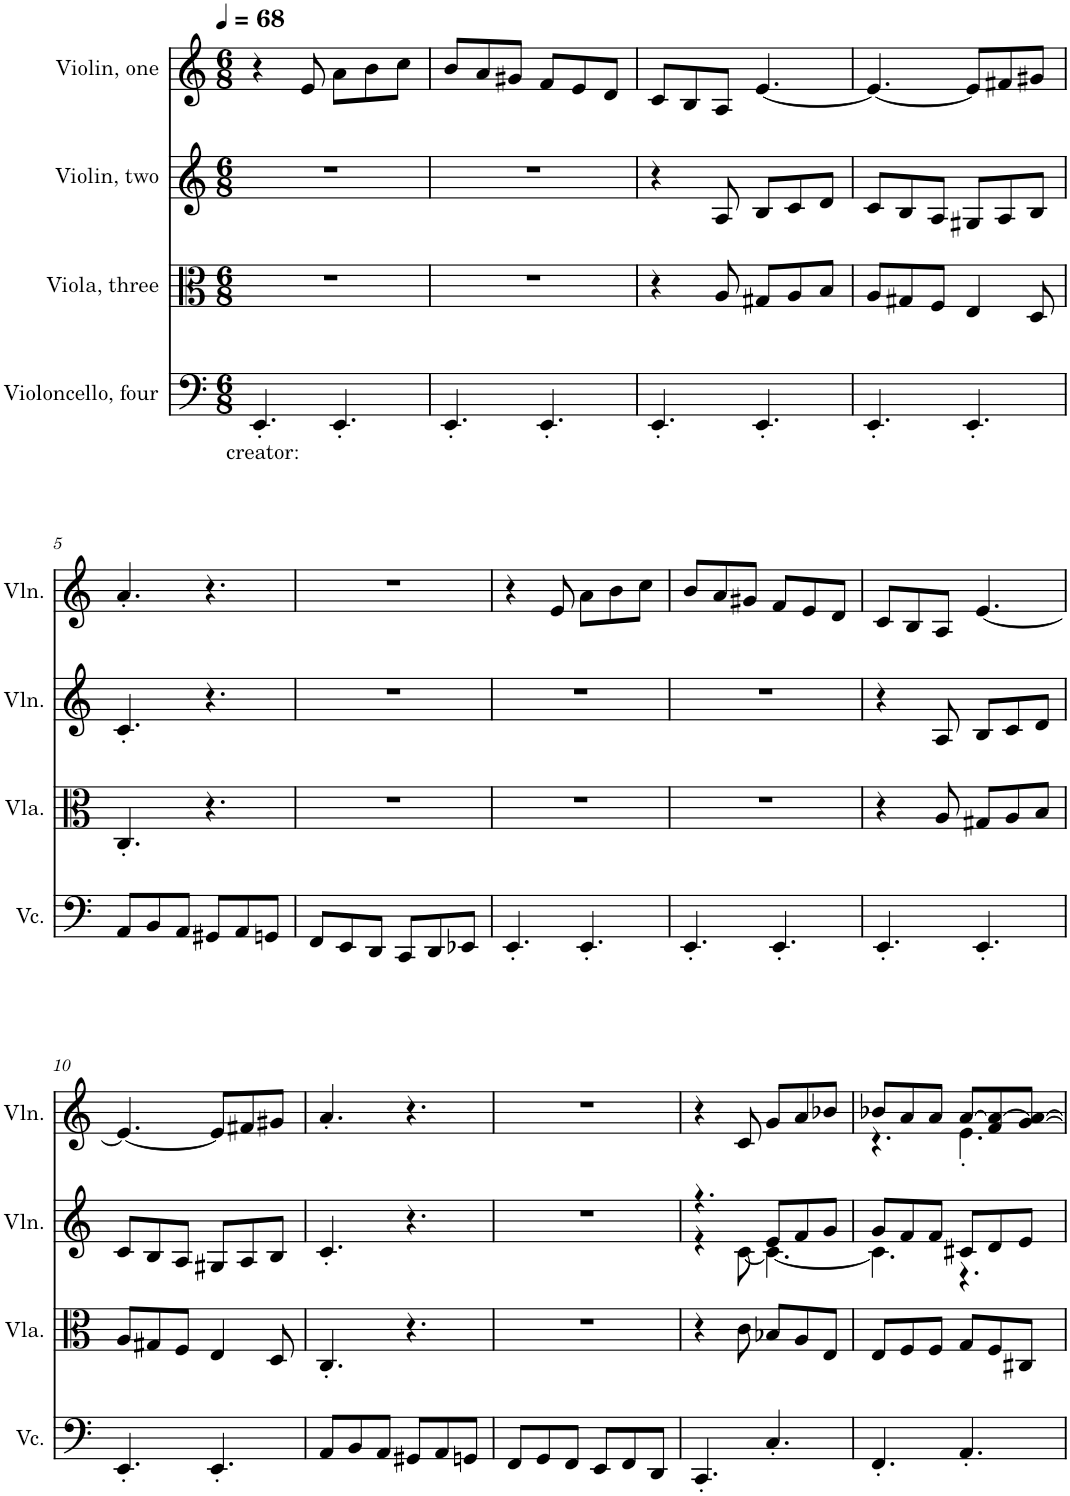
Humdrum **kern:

**kern	**text	**kern	**kern	**kern
*part4	*part4	*part3	*part2	*part1
*staff4	*staff4	*staff3	*staff2	*staff1
*I"Violoncello, four	*	*I"Viola, three	*I"Violin, two	*I"Violin, one
*I'Vc.	*	*I'Vla.	*I'Vln.	*I'Vln.
*clefF4	*	*clefC3	*clefG2	*clefG2
*k[]	*	*k[]	*k[]	*k[]
*M6/8	*	*M6/8	*M6/8	*M6/8
*MM68	*	*MM68	*MM68	*MM68
=1	=1	=1	=1	=1
!	!LO:LY:b	!	!	!
4.EE'/	creator:	2.r	2.r	4r
.	.	.	.	8e/
4.EE'/	.	.	.	8a\L
.	.	.	.	8b\
.	.	.	.	8cc\J
=2	=2	=2	=2	=2
4.EE'/	.	2.r	2.r	8b/L
.	.	.	.	8a/
.	.	.	.	8g#X/J
4.EE'/	.	.	.	8f/L
.	.	.	.	8e/
.	.	.	.	8d/J
=3	=3	=3	=3	=3
4.EE'/	.	4r	4r	8c/L
.	.	.	.	8B/
.	.	8A/	8A/	8A/J
4.EE'/	.	8G#X/L	8B/L	[4.e/
.	.	8A/	8c/	.
.	.	8B/J	8d/J	.
=4	=4	=4	=4	=4
4.EE'/	.	8A/L	8c/L	4.e/_
.	.	8G#X/	8B/	.
.	.	8F/J	8A/J	.
4.EE'/	.	4E/	8G#X/L	8e/L]
.	.	.	8A/	8f#X/
.	.	8D/	8B/J	8g#X/J
!!LO:LB:g=z
=5	=5	=5	=5	=5
8AA/L	.	4.C'/	4.c'/	4.a'/
8BB/	.	.	.	.
8AA/J	.	.	.	.
8GG#X/L	.	4.r	4.r	4.r
8AA/	.	.	.	.
8GGn/J	.	.	.	.
=6	=6	=6	=6	=6
8FF/L	.	2.r	2.r	2.r
8EE/	.	.	.	.
8DD/J	.	.	.	.
8CC/L	.	.	.	.
8DD/	.	.	.	.
8EE-X/J	.	.	.	.
=7	=7	=7	=7	=7
4.EE'/	.	2.r	2.r	4r
.	.	.	.	8e/
4.EE'/	.	.	.	8a\L
.	.	.	.	8b\
.	.	.	.	8cc\J
=8	=8	=8	=8	=8
4.EE'/	.	2.r	2.r	8b/L
.	.	.	.	8a/
.	.	.	.	8g#X/J
4.EE'/	.	.	.	8f/L
.	.	.	.	8e/
.	.	.	.	8d/J
=9	=9	=9	=9	=9
4.EE'/	.	4r	4r	8c/L
.	.	.	.	8B/
.	.	8A/	8A/	8A/J
4.EE'/	.	8G#X/L	8B/L	[4.e/
.	.	8A/	8c/	.
.	.	8B/J	8d/J	.
!!LO:LB:g=z
=10	=10	=10	=10	=10
4.EE'/	.	8A/L	8c/L	4.e/_
.	.	8G#X/	8B/	.
.	.	8F/J	8A/J	.
4.EE'/	.	4E/	8G#X/L	8e/L]
.	.	.	8A/	8f#X/
.	.	8D/	8B/J	8g#X/J
=11	=11	=11	=11	=11
8AA/L	.	4.C'/	4.c'/	4.a'/
8BB/	.	.	.	.
8AA/J	.	.	.	.
8GG#X/L	.	4.r	4.r	4.r
8AA/	.	.	.	.
8GGn/J	.	.	.	.
=12	=12	=12	=12	=12
8FF/L	.	2.r	2.r	2.r
8GG/	.	.	.	.
8FF/J	.	.	.	.
8EE/L	.	.	.	.
8FF/	.	.	.	.
8DD/J	.	.	.	.
=13	=13	=13	=13	=13
*	*	*	*^	*
4.CC'/	.	4r	4.r	4r	4r
.	.	8c\	.	[8c\	8c/
4.C'/	.	8B-X/L	8e/L	4.c\_	8g/L
.	.	8A/	8f/	.	8a/
.	.	8E/J	8g/J	.	8b-X/J
=14	=14	=14	=14	=14	=14
*	*	*	*	*	*^
4.FF'/	.	8E/L	8g/L	4.c\]	8b-X/L	4.r
.	.	8F/	8f/	.	8a/	.
.	.	8F/J	8f/J	.	8a/J	.
4.AA'/	.	8G/L	8c#X/L	4.r	[8a/L	4.e'\
.	.	8F/	8d/	.	8f/ 8a/_	.
.	.	8C#X/J	8e/J	.	[8g/ 8a/_J	.
*	*	*	*v	*v	*	*
*	*	*	*	*v	*v
=	=	=	=	=
*-	*-	*-	*-	*-
